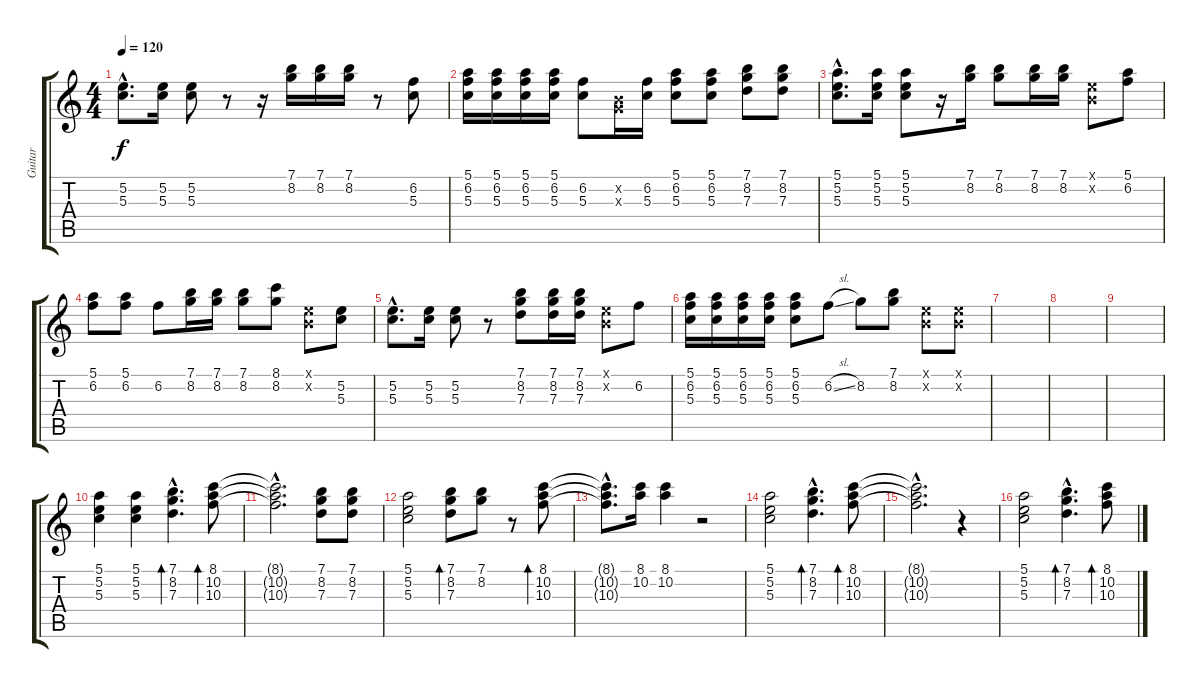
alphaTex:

\track ("Guitar" "Guitar") {instrument electricguitarclean}
\staff {score tabs}
\tuning (E4 B3 G3 D3 A2 E2) {hide}
\ts (4 4)
\tempo 120
\clef g2
\ks c
(5.2{hac} 5.3{hac}).8{d dy f} (5.2 5.3).16 (5.2 5.3).8 r.8 r.16 (7.1 8.2).16 (7.1 8.2).16 (7.1 8.2).16 r.8 (6.2 5.3).8 |
(5.1 6.2 5.3).16 (5.1 6.2 5.3).16 (5.1 6.2 5.3).16 (5.1 6.2 5.3).16 (6.2 5.3).8 (0.2{x} 0.3{x}).16 (6.2 5.3).16 (5.1 6.2 5.3).8 (5.1 6.2 5.3).8 (7.1 8.2 7.3).8 (7.1 8.2 7.3).8 |
(5.1{hac} 5.2{hac} 5.3{hac}).8{d} (5.1 5.2 5.3).16 (5.1 5.2 5.3).8 r.16 (7.1 8.2).16 (7.1 8.2).8 (7.1 8.2).16 (7.1 8.2).16 (0.1{x} 0.2{x}).8 (5.1 6.2).8 |
(5.1 6.2).8 (5.1 6.2).8 6.2.8 (7.1 8.2).16 (7.1 8.2).16 (7.1 8.2).8 (8.1 8.2).8 (0.1{x} 0.2{x}).8 (5.2 5.3).8 |
(5.2{hac} 5.3{hac}).8{d} (5.2 5.3).16 (5.2 5.3).8 r.8 (7.1 8.2 7.3).8 (7.1 8.2 7.3).16 (7.1 8.2 7.3).16 (0.1{x} 0.2{x}).8 6.2.8 |
(5.1 6.2 5.3).16 (5.1 6.2 5.3).16 (5.1 6.2 5.3).16 (5.1 6.2 5.3).16 (5.1 6.2 5.3).8 6.2{sl}.8 8.2.8 (7.1 8.2).8 (0.1{x} 0.2{x}).8 (0.1{x} 0.2{x}).8 |
|
|
|
(5.1 5.2 5.3).4 (5.1 5.2 5.3).4 (7.1{hac} 8.2{hac} 7.3{hac}).4{d bd 480} (8.1 10.2 10.3).8{bd 480} |
(8.1{hac t} 10.2{hac t} 10.3{hac t}).2{d} (7.1 8.2 7.3).8 (7.1 8.2 7.3).8 |
(5.1 5.2 5.3).2 (7.1 8.2 7.3).8{bd 480} (7.1 8.2).8 r.8 (8.1 10.2 10.3).8{bd 480} |
(8.1{hac t} 10.2{hac t} 10.3{hac t}).8{d} (8.1 10.2).16 (8.1 10.2).4 r.2 |
(5.1 5.2 5.3).2 (7.1{hac} 8.2{hac} 7.3{hac}).4{d bd 480} (8.1 10.2 10.3).8{bd 480} |
(8.1{hac t} 10.2{hac t} 10.3{hac t}).2{d} r.4 |
(5.1 5.2 5.3).2 (7.1{hac} 8.2{hac} 7.3{hac}).4{d bd 480} (8.1 10.2 10.3).8{bd 480}
